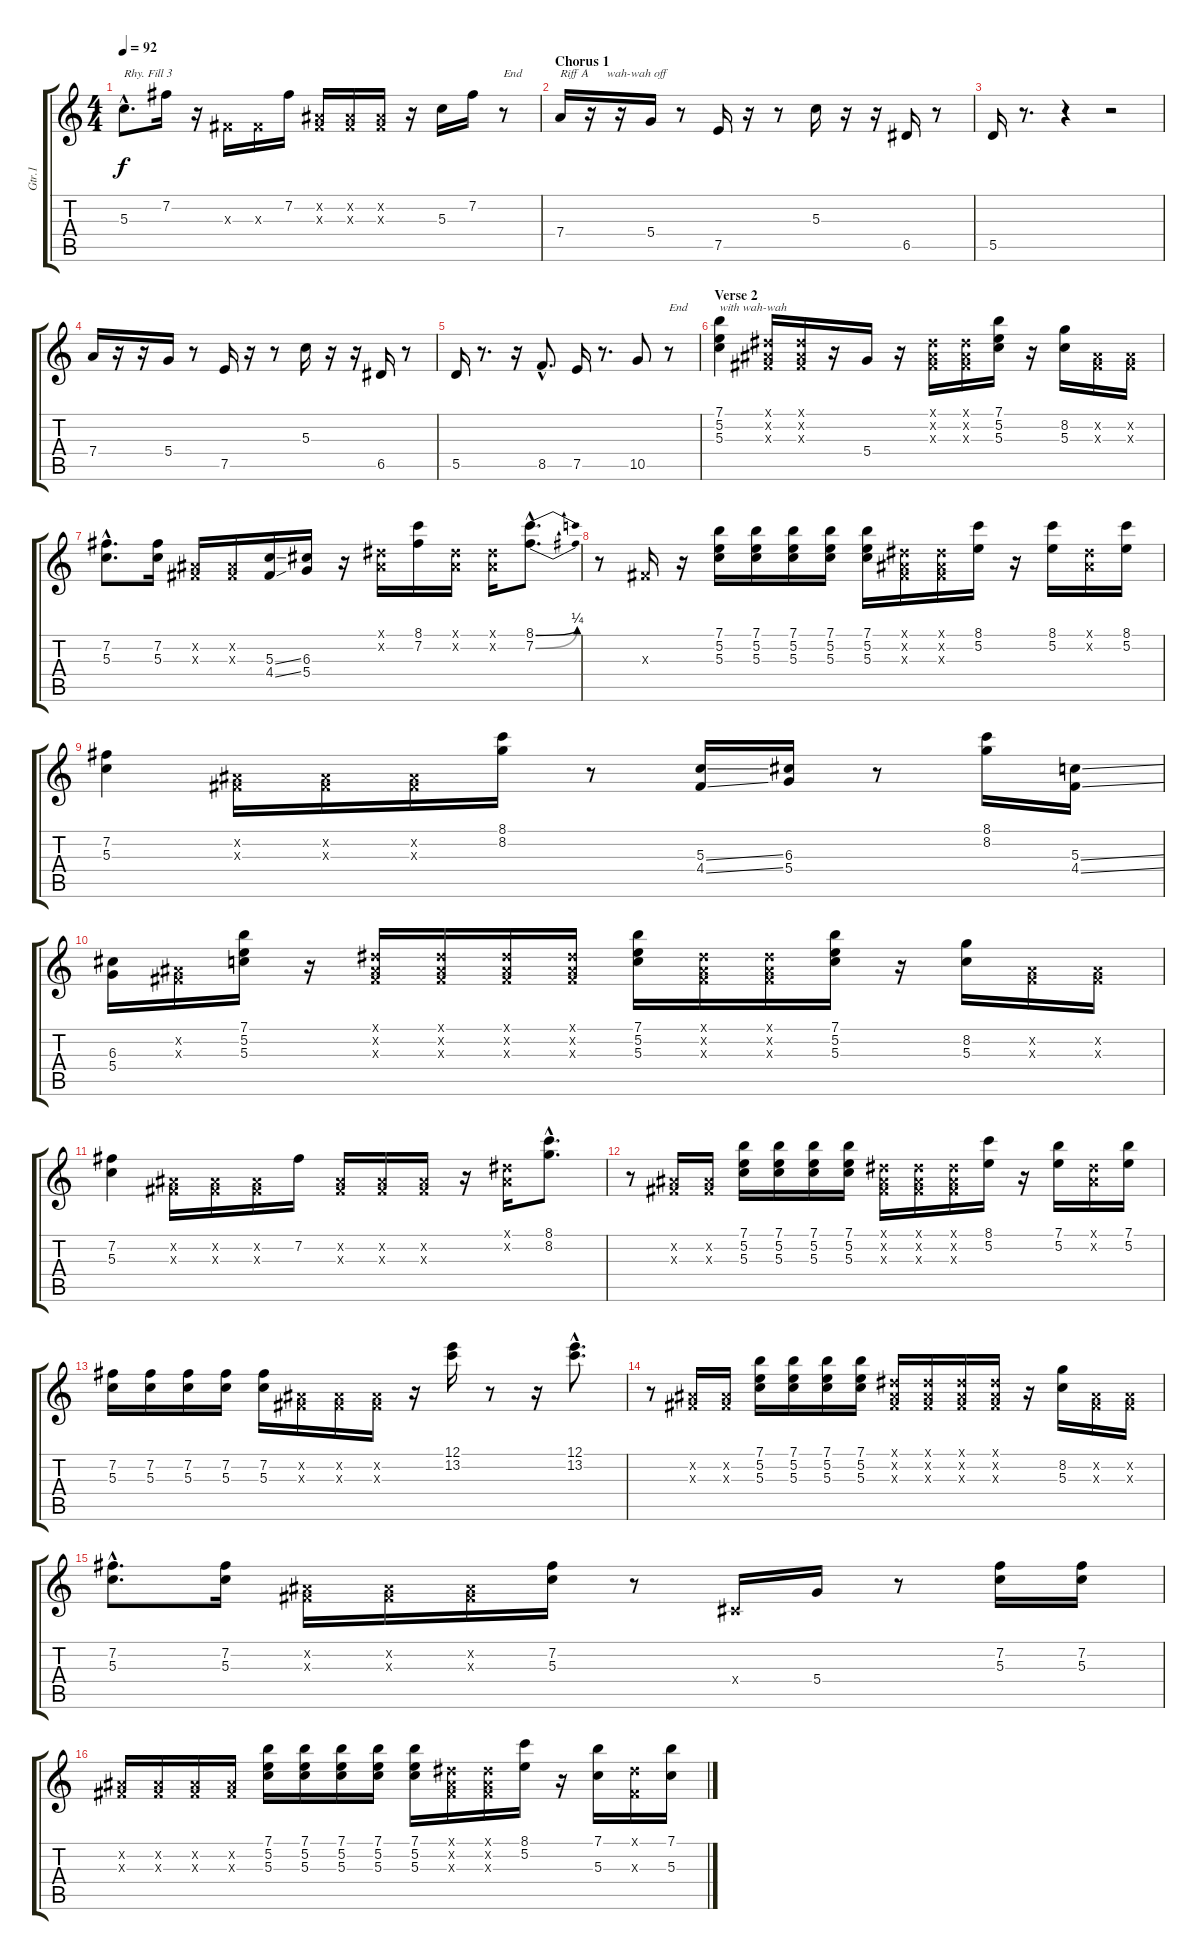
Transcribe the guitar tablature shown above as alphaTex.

\track ("Gtr.1" "Gtr.1") {instrument overdrivenguitar}
\staff {score tabs}
\tuning (E4 B3 G3 D3 A2 E2) {hide}
\ts (4 4)
\tempo 92
\clef g2
\ks c
5.3{hac}.8{d txt "Rhy. Fill 3" dy f} 7.2.16 r.16 -1.3{x}.16 -1.3{x}.16 7.2.16 (-1.2{x} -1.3{x}).16 (-1.2{x} -1.3{x}).16 (-1.2{x} -1.3{x}).16 r.16 5.3.16 7.2.16 r.8{txt "End"} |
\section ("" "Chorus 1")
7.4.16{txt "Riff A      wah-wah off"} r.16 r.16 5.4.16 r.8 7.5.16 r.16 r.8 5.3.16 r.16 r.16 6.5.16 r.8 |
5.5.16 r.8{d} r.4 r.2 |
7.4.16 r.16 r.16 5.4.16 r.8 7.5.16 r.16 r.8 5.3.16 r.16 r.16 6.5.16 r.8 |
5.5.16 r.8{d} r.16 8.5{hac}.8{d} 7.5.16 r.8{d} 10.5.8 r.8{txt "End"} |
\section ("" "Verse 2")
(7.1 5.2 5.3).4{txt "with wah-wah"} (-1.1{x} -1.2{x} -1.3{x}).16 (-1.1{x} -1.2{x} -1.3{x}).16 r.16 5.4.16 r.16 (-1.1{x} -1.2{x} -1.3{x}).16 (-1.1{x} -1.2{x} -1.3{x}).16 (7.1 5.2 5.3).16 r.16 (8.2 5.3).16 (-1.2{x} -1.3{x}).16 (-1.2{x} -1.3{x}).16 |
(7.2{hac} 5.3{hac}).8{d} (7.2 5.3).16 (-1.2{x} -1.3{x}).16 (-1.2{x} -1.3{x}).16 (5.3{ss} 4.4{ss}).16 (6.3 5.4).16 r.16 (-1.1{x} -1.2{x}).16 (8.1 7.2).16 (-1.1{x} -1.2{x}).16 (-1.1{x} -1.2{x}).16 (8.1{be (bend 0 0 60 1) hac} 7.2{be (bend 0 0 60 1) hac}).8{d} |
r.8 -1.3{x}.16 r.16 (7.1 5.2 5.3).16 (7.1 5.2 5.3).16 (7.1 5.2 5.3).16 (7.1 5.2 5.3).16 (7.1 5.2 5.3).16 (-1.1{x} -1.2{x} -1.3{x}).16 (-1.1{x} -1.2{x} -1.3{x}).16 (8.1 5.2).16 r.16 (8.1 5.2).16 (-1.1{x} -1.2{x}).16 (8.1 5.2).16 |
(7.2 5.3).4 (-1.2{x} -1.3{x}).16 (-1.2{x} -1.3{x}).16 (-1.2{x} -1.3{x}).16 (8.1 8.2).16 r.8 (5.3{ss} 4.4{ss}).16 (6.3 5.4).16 r.8 (8.1 8.2).16 (5.3{ss} 4.4{ss}).16 |
(6.3 5.4).16 (-1.2{x} -1.3{x}).16 (7.1 5.2 5.3).16 r.16 (-1.1{x} -1.2{x} -1.3{x}).16 (-1.1{x} -1.2{x} -1.3{x}).16 (-1.1{x} -1.2{x} -1.3{x}).16 (-1.1{x} -1.2{x} -1.3{x}).16 (7.1 5.2 5.3).16 (-1.1{x} -1.2{x} -1.3{x}).16 (-1.1{x} -1.2{x} -1.3{x}).16 (7.1 5.2 5.3).16 r.16 (8.2 5.3).16 (-1.2{x} -1.3{x}).16 (-1.2{x} -1.3{x}).16 |
(7.2 5.3).4 (-1.2{x} -1.3{x}).16 (-1.2{x} -1.3{x}).16 (-1.2{x} -1.3{x}).16 7.2.16 (-1.2{x} -1.3{x}).16 (-1.2{x} -1.3{x}).16 (-1.2{x} -1.3{x}).16 r.16 (-1.1{x} -1.2{x}).16 (8.1{hac} 8.2{hac}).8{d} |
r.8 (-1.2{x} -1.3{x}).16 (-1.2{x} -1.3{x}).16 (7.1 5.2 5.3).16 (7.1 5.2 5.3).16 (7.1 5.2 5.3).16 (7.1 5.2 5.3).16 (-1.1{x} -1.2{x} -1.3{x}).16 (-1.1{x} -1.2{x} -1.3{x}).16 (-1.1{x} -1.2{x} -1.3{x}).16 (8.1 5.2).16 r.16 (7.1 5.2).16 (-1.1{x} -1.2{x}).16 (7.1 5.2).16 |
(7.2 5.3).16 (7.2 5.3).16 (7.2 5.3).16 (7.2 5.3).16 (7.2 5.3).16 (-1.2{x} -1.3{x}).16 (-1.2{x} -1.3{x}).16 (-1.2{x} -1.3{x}).16 r.16 (12.1 13.2).16 r.8 r.16 (12.1{hac} 13.2{hac}).8{d} |
r.8 (-1.2{x} -1.3{x}).16 (-1.2{x} -1.3{x}).16 (7.1 5.2 5.3).16 (7.1 5.2 5.3).16 (7.1 5.2 5.3).16 (7.1 5.2 5.3).16 (-1.1{x} -1.2{x} -1.3{x}).16 (-1.1{x} -1.2{x} -1.3{x}).16 (-1.1{x} -1.2{x} -1.3{x}).16 (-1.1{x} -1.2{x} -1.3{x}).16 r.16 (8.2 5.3).16 (-1.2{x} -1.3{x}).16 (-1.2{x} -1.3{x}).16 |
(7.2{hac} 5.3{hac}).8{d} (7.2 5.3).16 (-1.2{x} -1.3{x}).16 (-1.2{x} -1.3{x}).16 (-1.2{x} -1.3{x}).16 (7.2 5.3).16 r.8 -1.4{x}.16 5.4.16 r.8 (7.2 5.3).16 (7.2 5.3).16 |
(-1.2{x} -1.3{x}).16 (-1.2{x} -1.3{x}).16 (-1.2{x} -1.3{x}).16 (-1.2{x} -1.3{x}).16 (7.1 5.2 5.3).16 (7.1 5.2 5.3).16 (7.1 5.2 5.3).16 (7.1 5.2 5.3).16 (7.1 5.2 5.3).16 (-1.1{x} -1.2{x} -1.3{x}).16 (-1.1{x} -1.2{x} -1.3{x}).16 (8.1 5.2).16 r.16 (7.1 5.3).16 (-1.1{x} -1.3{x}).16 (7.1 5.3).16
